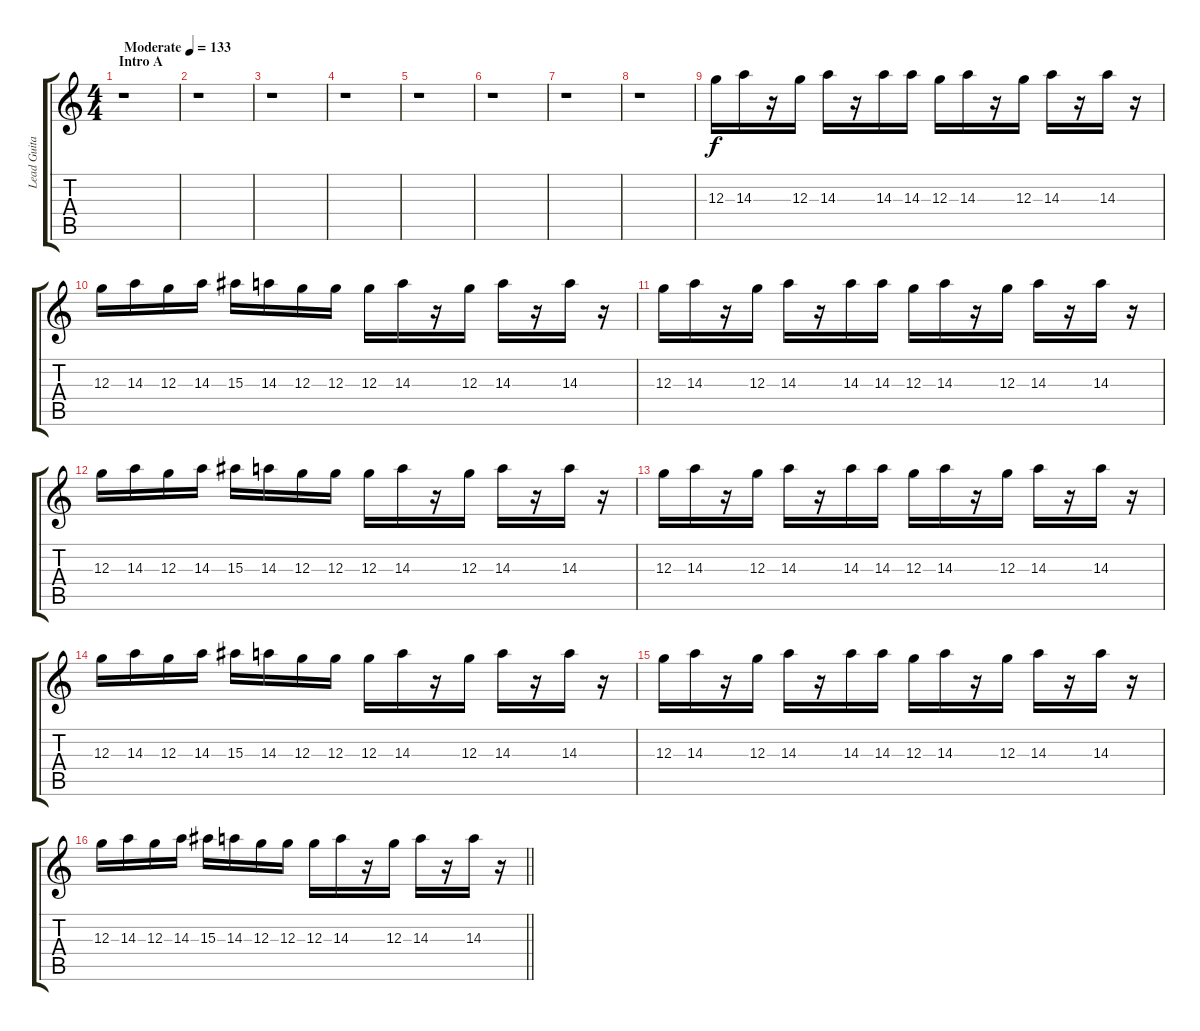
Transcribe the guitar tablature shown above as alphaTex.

\track ("Lead Guitar Voice 1" "Lead Guita") {instrument overdrivenguitar}
\staff {score tabs}
\tuning (E4 B3 G3 D3 A2 E2) {hide}
\ts (4 4)
\section ("" "Intro A")
\tempo (133 "Moderate")
\clef g2
\ks c
r.1{dy f instrument overdrivenguitar} |
r.1 |
r.1 |
r.1 |
r.1 |
r.1 |
r.1 |
r.1 |
12.3.16 14.3.16 r.16 12.3.16 14.3.16 r.16 14.3.16 14.3.16 12.3.16 14.3.16 r.16 12.3.16 14.3.16 r.16 14.3.16 r.16 |
12.3.16 14.3.16 12.3.16 14.3.16 15.3.16 14.3.16 12.3.16 12.3.16 12.3.16 14.3.16 r.16 12.3.16 14.3.16 r.16 14.3.16 r.16 |
12.3.16 14.3.16 r.16 12.3.16 14.3.16 r.16 14.3.16 14.3.16 12.3.16 14.3.16 r.16 12.3.16 14.3.16 r.16 14.3.16 r.16 |
12.3.16 14.3.16 12.3.16 14.3.16 15.3.16 14.3.16 12.3.16 12.3.16 12.3.16 14.3.16 r.16 12.3.16 14.3.16 r.16 14.3.16 r.16 |
12.3.16 14.3.16 r.16 12.3.16 14.3.16 r.16 14.3.16 14.3.16 12.3.16 14.3.16 r.16 12.3.16 14.3.16 r.16 14.3.16 r.16 |
12.3.16 14.3.16 12.3.16 14.3.16 15.3.16 14.3.16 12.3.16 12.3.16 12.3.16 14.3.16 r.16 12.3.16 14.3.16 r.16 14.3.16 r.16 |
12.3.16 14.3.16 r.16 12.3.16 14.3.16 r.16 14.3.16 14.3.16 12.3.16 14.3.16 r.16 12.3.16 14.3.16 r.16 14.3.16 r.16 |
\barLineRight lightlight
12.3.16 14.3.16 12.3.16 14.3.16 15.3.16 14.3.16 12.3.16 12.3.16 12.3.16 14.3.16 r.16 12.3.16 14.3.16 r.16 14.3.16 r.16
